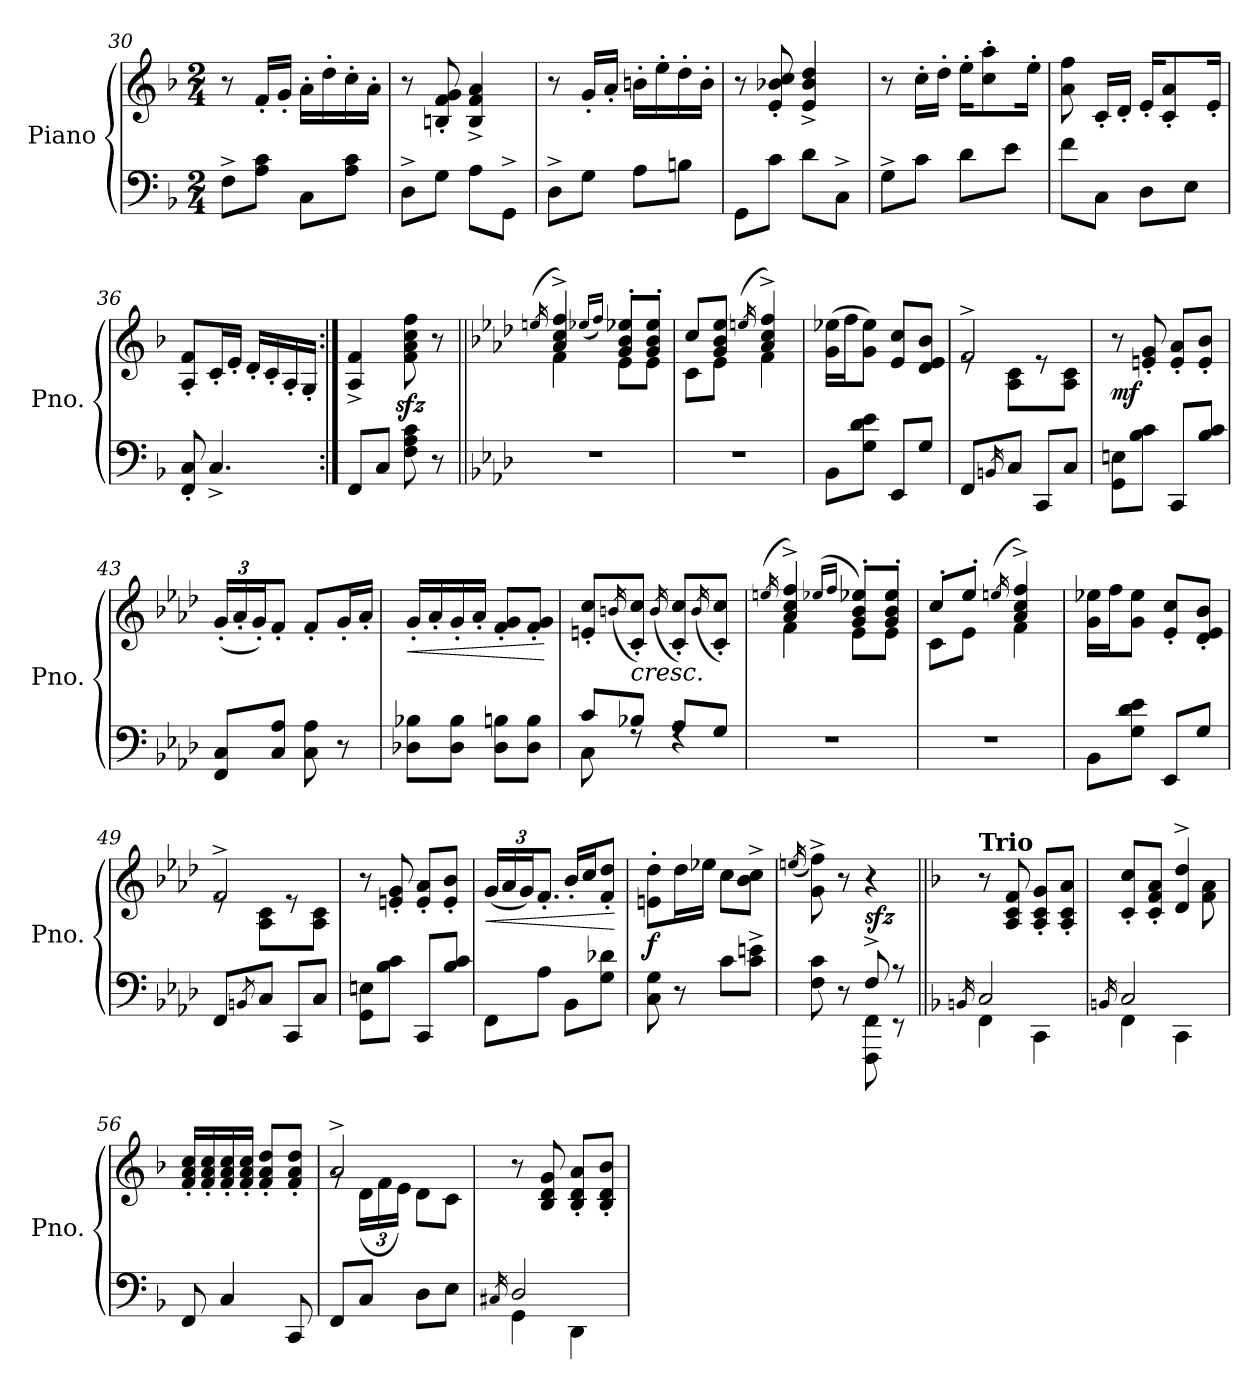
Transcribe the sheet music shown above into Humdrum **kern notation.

**kern	**kern	**dynam
*part1	*part1	*part1
*staff2	*staff1	*staff1/2
*I"Piano	*	*
*I'Pno.	*	*
!!LO:LB:g=z
*clefF4	*clefG2	*
*k[b-]	*k[b-]	*
*M2/4	*M2/4	*
=30	=30	=30
8F^\L	8r	.
8A\ 8c\J	16f'/LL	.
.	16g'/JJ	.
8C\L	16a'\LL	.
.	16dd'\	.
8A\ 8c\J	16cc'\	.
.	16a'\JJ	.
=31	=31	=31
8D^\L	8r	.
8G\J	8Bn/' 8f/' 8g/'	.
8A\L	4B/^ 4f/^ 4a/^	.
8GG^\J	.	.
=32	=32	=32
8D^\L	8r	.
8G\J	16g'/LL	.
.	16a'/JJ	.
8A\L	16bn'\LL	.
.	16ee'\	.
8Bn\J	16dd'\	.
.	16b'\JJ	.
=33	=33	=33
8GG\L	8r	.
8c\J	8e/' 8b-X/' 8cc/'	.
8d\L	4e/^ 4b-/^ 4dd/^	.
8C^\J	.	.
=34	=34	=34
8G^\L	8r	.
8c\J	16cc'\LL	.
.	16dd'\JJ	.
8d\L	16ee'\KL	.
.	8cc\' 8aa\'	.
8e\J	.	.
.	16ee'\Jk	.
!!LO:LB:g=z
=35	=35	=35
8f\L	8a\ 8ff\	.
8C\J	16c'/LL	.
.	16d'/JJ	.
8D\L	16e'/KL	.
.	8c/' 8a/'	.
8E\J	.	.
.	16e'/Jk	.
=36	=36	=36
8FF/' 8C/'	8A/' 8f/'L	.
4.C^/	16c'/L	.
.	16e'/JJ	.
.	16d'/LL	.
.	16c'/	.
.	16A'/	.
.	16G'/JJ	.
=37:|!	=37:|!	=37:|!
8FF/L	4A/^ 4f/^	.
8C/J	.	.
8F\ 8A\ 8c\	8f\zz< 8a\zz< 8cc\zz< 8ff\zz<	.
8r	8r	.
=38||	=38||	=38||
*k[b-e-a-d-]	*k[b-e-a-d-]	*
.	(>16qeen/	.
*	*^	*
2r	4a-/^ 4cc/^ 4ff/^)	4f\	.
.	(>16qee-X/LL	.	.
.	16qff/JJ)	.	.
.	8g/' 8b-/' 8ee-/'L	8e-\L	.
.	8g/' 8b-/' 8ee-/'J	8e-\J	.
=39	=39	=39	=39
2r	8cc/L	8c\L	.
.	8g/ 8b-/ 8ee-/J	8e-\J	.
.	(<16qeen/	.	.
.	4a-/^ 4cc/^ 4ff/^)	4f\	.
*	*v	*v	*
!!LO:LB:g=z
=40	=40	=40
8BB-\L	(>16g\ 16ee-X\LL	.
.	16ff\J	.
8G\ 8d-\ 8e-\J	8g\ 8ee-\J)	.
8EE-/L	8e-/ 8cc/L	.
8G/J	8d-/ 8e-/ 8b-/J	.
=41	=41	=41
*	*^	*
8FF/L	2f^/	8re	.
16qBBn/	.	.	.
8C/J	.	8A-\ 8c\L	.
8CC/L	.	8re	.
8C/J	.	8A-\ 8c\J	.
=42	=42	=42	=42
!	!	!	!LO:DY:b
*	*v	*v	*
8GG\ 8En\L	8r	mf
8B-\ 8c\J	8en/' 8g/'	.
8CC/L	8e/' 8a-/'L	.
8B-/ 8c/J	8e/' 8b-/'J	.
=43	=43	=43
*	*Xbrackettup	*
8FF/ 8C/L	(<24g'/LL	.
.	24a-'/	.
.	24g'/J)	.
8C/ 8A-/J	8f'/J	.
8C\ 8A-\	8f'/L	.
8r	16g'/L	.
.	16a-'/JJ	.
!!LO:LB:g=z
=44	=44	=44
!	!	!LO:HP:b
8D-X\ 8B-X\L	16g'/LL	<
.	16a-'/	.
8D-\ 8B-\J	16g'/	.
.	16a-'/JJ	.
8D-\ 8Bn\L	8f/' 8g/'L	.
8D-\ 8B\J	8f/' 8g/'J	.
.	.	[
=45	=45	=45
*^	*	*
8c/L	8C\	8en/' 8cc/'L	.
.	.	(<16qbn/	.
!	!	!LO:TX:b:i:t=cresc.	!
8B-X/J	8rF	8c/' 8cc/'J)	.
.	.	(<16qb/	.
8A-/L	4rF	8c/' 8cc/'L)	.
.	.	(<16qb/	.
8G/J	.	8c/' 8cc/'J)	.
*v	*v	*	*
=46	=46	=46
.	(>16qeen/	.
*	*^	*
2r	4a-/^ 4cc/^ 4ff/^)	4f\	.
.	(<16qee-X/LL	.	.
.	16qff/JJ	.	.
.	8g/' 8b-/' 8ee-/'L)	8e-\L	.
.	8g/' 8b-/' 8ee-/'J	8e-\J	.
=47	=47	=47	=47
2r	8cc'/L	8c\L	.
.	8ee-'/J	8e-\J	.
.	(<16qeen/	.	.
.	4a-/^ 4cc/^ 4ff/^)	4f\	.
*	*v	*v	*
=48	=48	=48
8BB-\L	16g\ 16ee-X\LL	.
.	16ff\J	.
8G\ 8d-\ 8e-\J	8g\ 8ee-\J	.
8EE-/L	8e-/' 8cc/'L	.
8G/J	8d-/' 8e-/' 8b-/'J	.
!!LO:LB:g=z
=49	=49	=49
*	*^	*
8FF/L	2f^/	8re	.
8qBBn/	.	.	.
8C/J	.	8A-\ 8c\L	.
8CC/L	.	8re	.
8C/J	.	8A-\ 8c\J	.
*	*v	*v	*
=50	=50	=50
8GG\ 8En\L	8r	.
8B-\ 8c\J	8en/' 8g/'	.
8CC/L	8e/' 8a-/'L	.
8B-/ 8c/J	8e/' 8b-/'J	.
=51	=51	=51
!	!	!LO:HP:b
8FF\L	(>24g/LL	<
.	24a-/	.
.	24g/J)	.
8A-\J	12.f'/J	.
8BB-\L	16b-'/LL	.
.	16cc/J	.
8G\ 8d-X\J	8f/' 8dd-/'J	.
.	.	[
=52	=52	=52
!	!	!LO:DY:b
8C\ 8G\	8en\' 8dd-\'L	f
8r	16dd-\L	.
.	16ee-X\JJ	.
8c\L	8cc\L	.
8c\^ 8en\^J	8b-\^ 8cc\^J	.
=53	=53	=53
.	(<16qeen/	.
*^	*	*
8F\ 8c\	4ryy	8g\^ 8ff\^)	.
8r	.	8r	.
!	!	!	!LO:DY:b
8F^/	8FFF\ 8FF\	4r	sfz
8r	8r	.	.
!!LO:PB:g=z
=54||	=54||	=54||	=54||
*k[b-]	*	*k[b-]	*
16qBBn/	.	.	.
!	!	!LO:TX:a:B:t=Trio	!
2C/	4FF\	8r	.
.	.	8A/ 8c/ 8f/	.
.	4CC\	8A/' 8c/' 8g/'L	.
.	.	8A/' 8c/' 8a/'J	.
=55	=55	=55	=55
16qBBn/	.	.	.
*	*	*^	*
2C/	4FF\	8c/' 8cc/'L	4.ryy	.
.	.	8c/' 8f/' 8a/'J	.	.
.	4CC\	4d/^ 4dd/^	.	.
.	.	.	8f\ 8a\	.
*v	*v	*	*	*
*	*v	*v	*
=56	=56	=56
8FF/	16f/' 16a/' 16cc/'LL	.
.	16f/' 16a/' 16cc/'	.
4C/	16f/' 16a/' 16cc/'	.
.	16f/' 16a/' 16cc/'JJ	.
.	8f/' 8a/' 8dd/'L	.
8CC/	8f/' 8a/' 8dd/'J	.
=57	=57	=57
*	*^	*
8FF/L	2a^/	8rg	.
8C/J	.	(<24d\LL	.
.	.	24f\	.
.	.	24e\JJ)	.
8D\L	.	8d\L	.
8E\J	.	8c\J	.
*	*v	*v	*
!!LO:LB:g=z
=58	=58	=58
16qC#X/	.	.
*^	*	*
2D/	4GG\	8r	.
.	.	8B-/ 8d/ 8g/	.
.	4DD\	8B-/' 8d/' 8a/'L	.
.	.	8B-/' 8d/' 8b-/'J	.
*v	*v	*	*
=	=	=
*-	*-	*-
